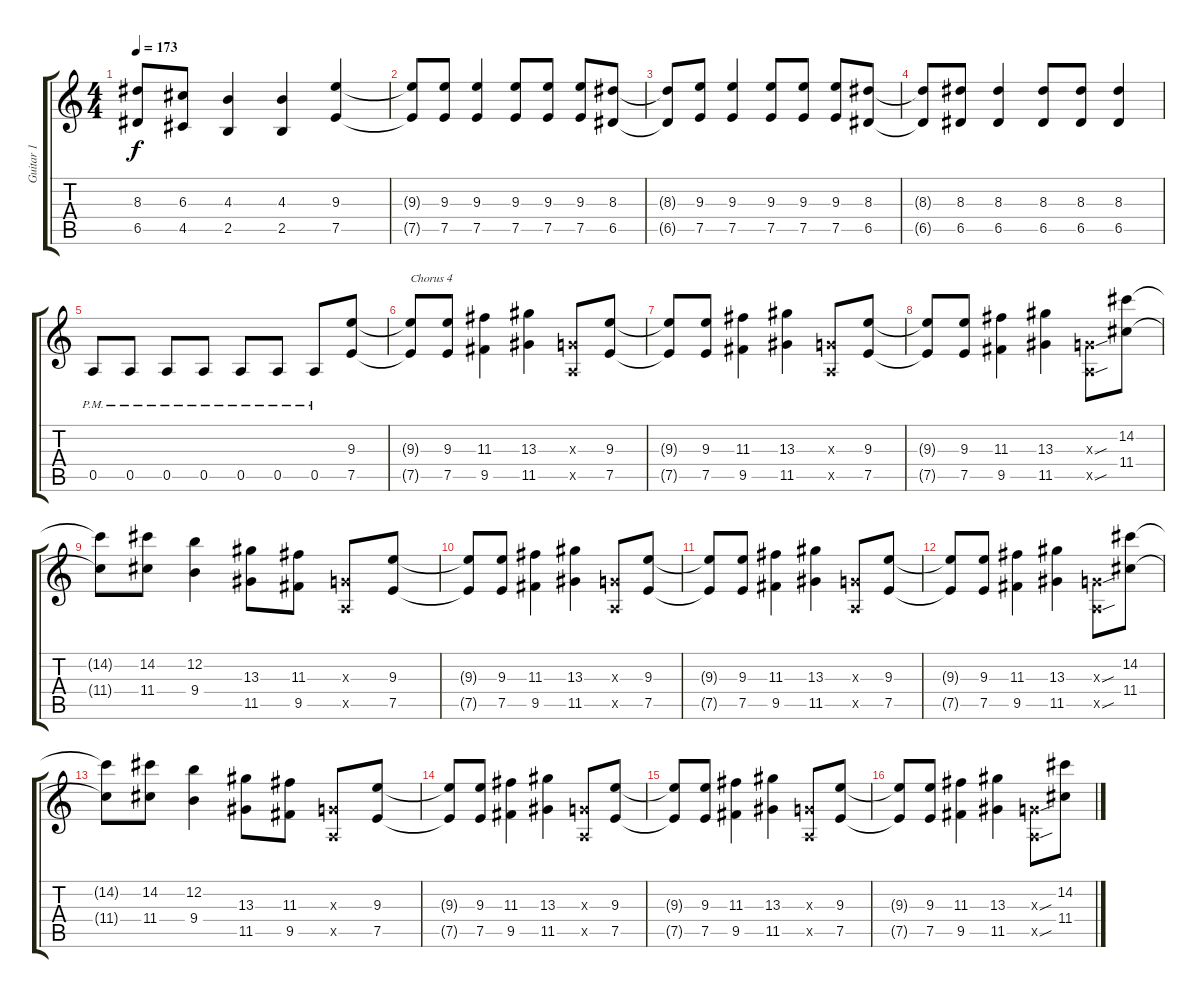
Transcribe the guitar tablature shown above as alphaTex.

\track ("Guitar 1" "Guitar 1") {instrument overdrivenguitar}
\staff {score tabs}
\tuning (E4 B3 G3 D3 A2 E2) {hide}
\ts (4 4)
\tempo 173
\clef g2
\ks c
(8.3 6.5).8{dy f} (6.3 4.5).8 (4.3 2.5).4 (4.3 2.5).4 (9.3 7.5).4 |
(9.3{t} 7.5{t}).8 (9.3 7.5).8 (9.3 7.5).4 (9.3 7.5).8 (9.3 7.5).8 (9.3 7.5).8 (8.3 6.5).8 |
(8.3{t} 6.5{t}).8 (9.3 7.5).8 (9.3 7.5).4 (9.3 7.5).8 (9.3 7.5).8 (9.3 7.5).8 (8.3 6.5).8 |
(8.3{t} 6.5{t}).8 (8.3 6.5).8 (8.3 6.5).4 (8.3 6.5).8 (8.3 6.5).8 (8.3 6.5).4 |
0.5{pm}.8 0.5{pm}.8 0.5{pm}.8 0.5{pm}.8 0.5{pm}.8 0.5{pm}.8 0.5{pm}.8 (9.3 7.5).8 |
(9.3{t} 7.5{t}).8{txt "Chorus 4"} (9.3 7.5).8 (11.3 9.5).4 (13.3 11.5).4 (0.3{x} 0.5{x}).8 (9.3 7.5).8 |
(9.3{t} 7.5{t}).8 (9.3 7.5).8 (11.3 9.5).4 (13.3 11.5).4 (0.3{x} 0.5{x}).8 (9.3 7.5).8 |
(9.3{t} 7.5{t}).8 (9.3 7.5).8 (11.3 9.5).4 (13.3 11.5).4 (0.3{sou x} 0.5{sou x}).8 (14.2 11.4).8 |
(14.2{t} 11.4{t}).8 (14.2 11.4).8 (12.2 9.4).4 (13.3 11.5).8 (11.3 9.5).8 (0.3{x} 0.5{x}).8 (9.3 7.5).8 |
(9.3{t} 7.5{t}).8 (9.3 7.5).8 (11.3 9.5).4 (13.3 11.5).4 (0.3{x} 0.5{x}).8 (9.3 7.5).8 |
(9.3{t} 7.5{t}).8 (9.3 7.5).8 (11.3 9.5).4 (13.3 11.5).4 (0.3{x} 0.5{x}).8 (9.3 7.5).8 |
(9.3{t} 7.5{t}).8 (9.3 7.5).8 (11.3 9.5).4 (13.3 11.5).4 (0.3{sou x} 0.5{sou x}).8 (14.2 11.4).8 |
(14.2{t} 11.4{t}).8 (14.2 11.4).8 (12.2 9.4).4 (13.3 11.5).8 (11.3 9.5).8 (0.3{x} 0.5{x}).8 (9.3 7.5).8 |
(9.3{t} 7.5{t}).8 (9.3 7.5).8 (11.3 9.5).4 (13.3 11.5).4 (0.3{x} 0.5{x}).8 (9.3 7.5).8 |
(9.3{t} 7.5{t}).8 (9.3 7.5).8 (11.3 9.5).4 (13.3 11.5).4 (0.3{x} 0.5{x}).8 (9.3 7.5).8 |
(9.3{t} 7.5{t}).8 (9.3 7.5).8 (11.3 9.5).4 (13.3 11.5).4 (0.3{sou x} 0.5{sou x}).8 (14.2 11.4).8
